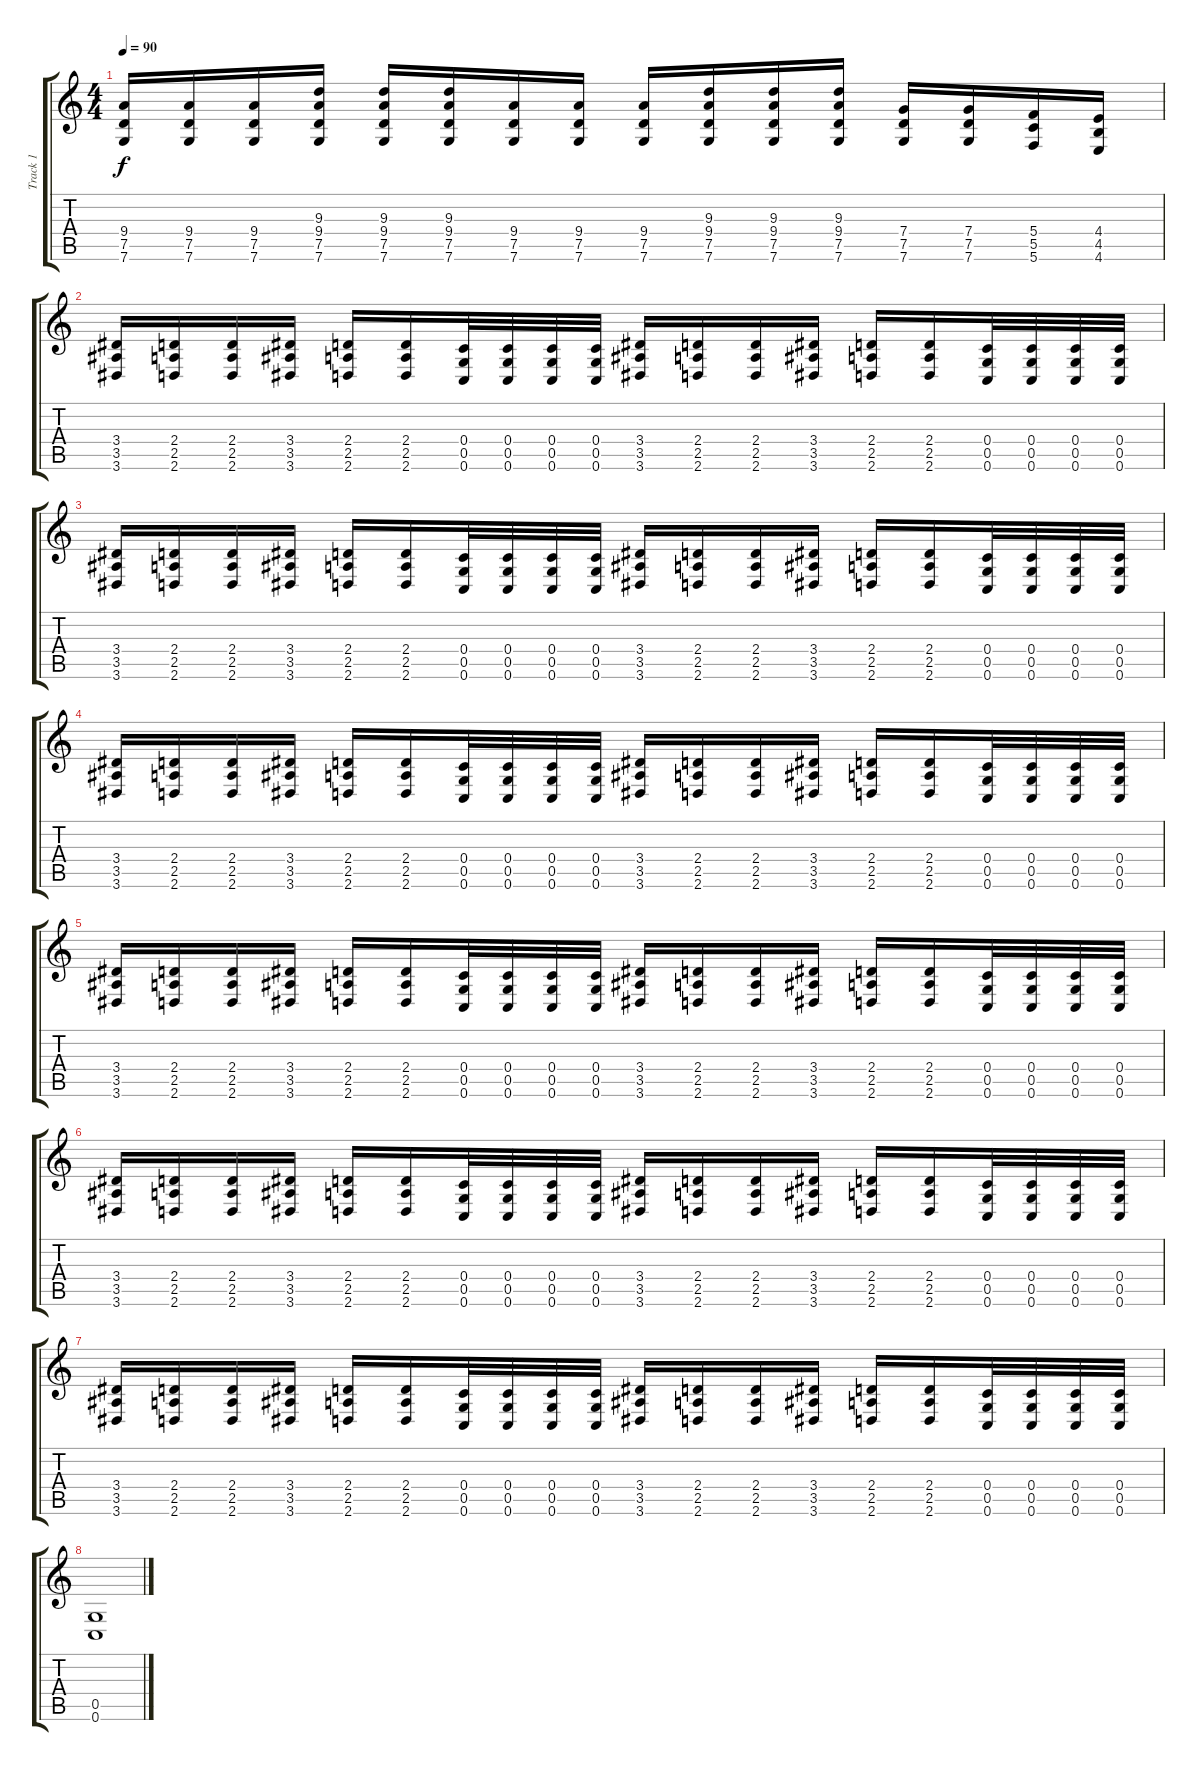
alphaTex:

\track ("Track 1" "Track 1") {instrument distortionguitar}
\staff {score tabs}
\tuning (D4 A3 F3 C3 G2 C2) {hide}
\ts (4 4)
\tempo 90
\clef g2
\ks c
(9.4 7.5 7.6).16{dy f} (9.4 7.5 7.6).16 (9.4 7.5 7.6).16 (9.3 9.4 7.5 7.6).16 (9.3 9.4 7.5 7.6).16 (9.3 9.4 7.5 7.6).16 (9.4 7.5 7.6).16 (9.4 7.5 7.6).16 (9.4 7.5 7.6).16 (9.3 9.4 7.5 7.6).16 (9.3 9.4 7.5 7.6).16 (9.3 9.4 7.5 7.6).16 (7.4 7.5 7.6).16 (7.4 7.5 7.6).16 (5.4 5.5 5.6).16 (4.4 4.5 4.6).16 |
(3.4 3.5 3.6).16 (2.4 2.5 2.6).16 (2.4 2.5 2.6).16 (3.4 3.5 3.6).16 (2.4 2.5 2.6).16 (2.4 2.5 2.6).16 (0.4 0.5 0.6).32 (0.4 0.5 0.6).32 (0.4 0.5 0.6).32 (0.4 0.5 0.6).32 (3.4 3.5 3.6).16 (2.4 2.5 2.6).16 (2.4 2.5 2.6).16 (3.4 3.5 3.6).16 (2.4 2.5 2.6).16 (2.4 2.5 2.6).16 (0.4 0.5 0.6).32 (0.4 0.5 0.6).32 (0.4 0.5 0.6).32 (0.4 0.5 0.6).32 |
(3.4 3.5 3.6).16 (2.4 2.5 2.6).16 (2.4 2.5 2.6).16 (3.4 3.5 3.6).16 (2.4 2.5 2.6).16 (2.4 2.5 2.6).16 (0.4 0.5 0.6).32 (0.4 0.5 0.6).32 (0.4 0.5 0.6).32 (0.4 0.5 0.6).32 (3.4 3.5 3.6).16 (2.4 2.5 2.6).16 (2.4 2.5 2.6).16 (3.4 3.5 3.6).16 (2.4 2.5 2.6).16 (2.4 2.5 2.6).16 (0.4 0.5 0.6).32 (0.4 0.5 0.6).32 (0.4 0.5 0.6).32 (0.4 0.5 0.6).32 |
(3.4 3.5 3.6).16 (2.4 2.5 2.6).16 (2.4 2.5 2.6).16 (3.4 3.5 3.6).16 (2.4 2.5 2.6).16 (2.4 2.5 2.6).16 (0.4 0.5 0.6).32 (0.4 0.5 0.6).32 (0.4 0.5 0.6).32 (0.4 0.5 0.6).32 (3.4 3.5 3.6).16 (2.4 2.5 2.6).16 (2.4 2.5 2.6).16 (3.4 3.5 3.6).16 (2.4 2.5 2.6).16 (2.4 2.5 2.6).16 (0.4 0.5 0.6).32 (0.4 0.5 0.6).32 (0.4 0.5 0.6).32 (0.4 0.5 0.6).32 |
(3.4 3.5 3.6).16 (2.4 2.5 2.6).16 (2.4 2.5 2.6).16 (3.4 3.5 3.6).16 (2.4 2.5 2.6).16 (2.4 2.5 2.6).16 (0.4 0.5 0.6).32 (0.4 0.5 0.6).32 (0.4 0.5 0.6).32 (0.4 0.5 0.6).32 (3.4 3.5 3.6).16 (2.4 2.5 2.6).16 (2.4 2.5 2.6).16 (3.4 3.5 3.6).16 (2.4 2.5 2.6).16 (2.4 2.5 2.6).16 (0.4 0.5 0.6).32 (0.4 0.5 0.6).32 (0.4 0.5 0.6).32 (0.4 0.5 0.6).32 |
(3.4 3.5 3.6).16 (2.4 2.5 2.6).16 (2.4 2.5 2.6).16 (3.4 3.5 3.6).16 (2.4 2.5 2.6).16 (2.4 2.5 2.6).16 (0.4 0.5 0.6).32 (0.4 0.5 0.6).32 (0.4 0.5 0.6).32 (0.4 0.5 0.6).32 (3.4 3.5 3.6).16 (2.4 2.5 2.6).16 (2.4 2.5 2.6).16 (3.4 3.5 3.6).16 (2.4 2.5 2.6).16 (2.4 2.5 2.6).16 (0.4 0.5 0.6).32 (0.4 0.5 0.6).32 (0.4 0.5 0.6).32 (0.4 0.5 0.6).32 |
(3.4 3.5 3.6).16 (2.4 2.5 2.6).16 (2.4 2.5 2.6).16 (3.4 3.5 3.6).16 (2.4 2.5 2.6).16 (2.4 2.5 2.6).16 (0.4 0.5 0.6).32 (0.4 0.5 0.6).32 (0.4 0.5 0.6).32 (0.4 0.5 0.6).32 (3.4 3.5 3.6).16 (2.4 2.5 2.6).16 (2.4 2.5 2.6).16 (3.4 3.5 3.6).16 (2.4 2.5 2.6).16 (2.4 2.5 2.6).16 (0.4 0.5 0.6).32 (0.4 0.5 0.6).32 (0.4 0.5 0.6).32 (0.4 0.5 0.6).32 |
(0.5 0.6).1
